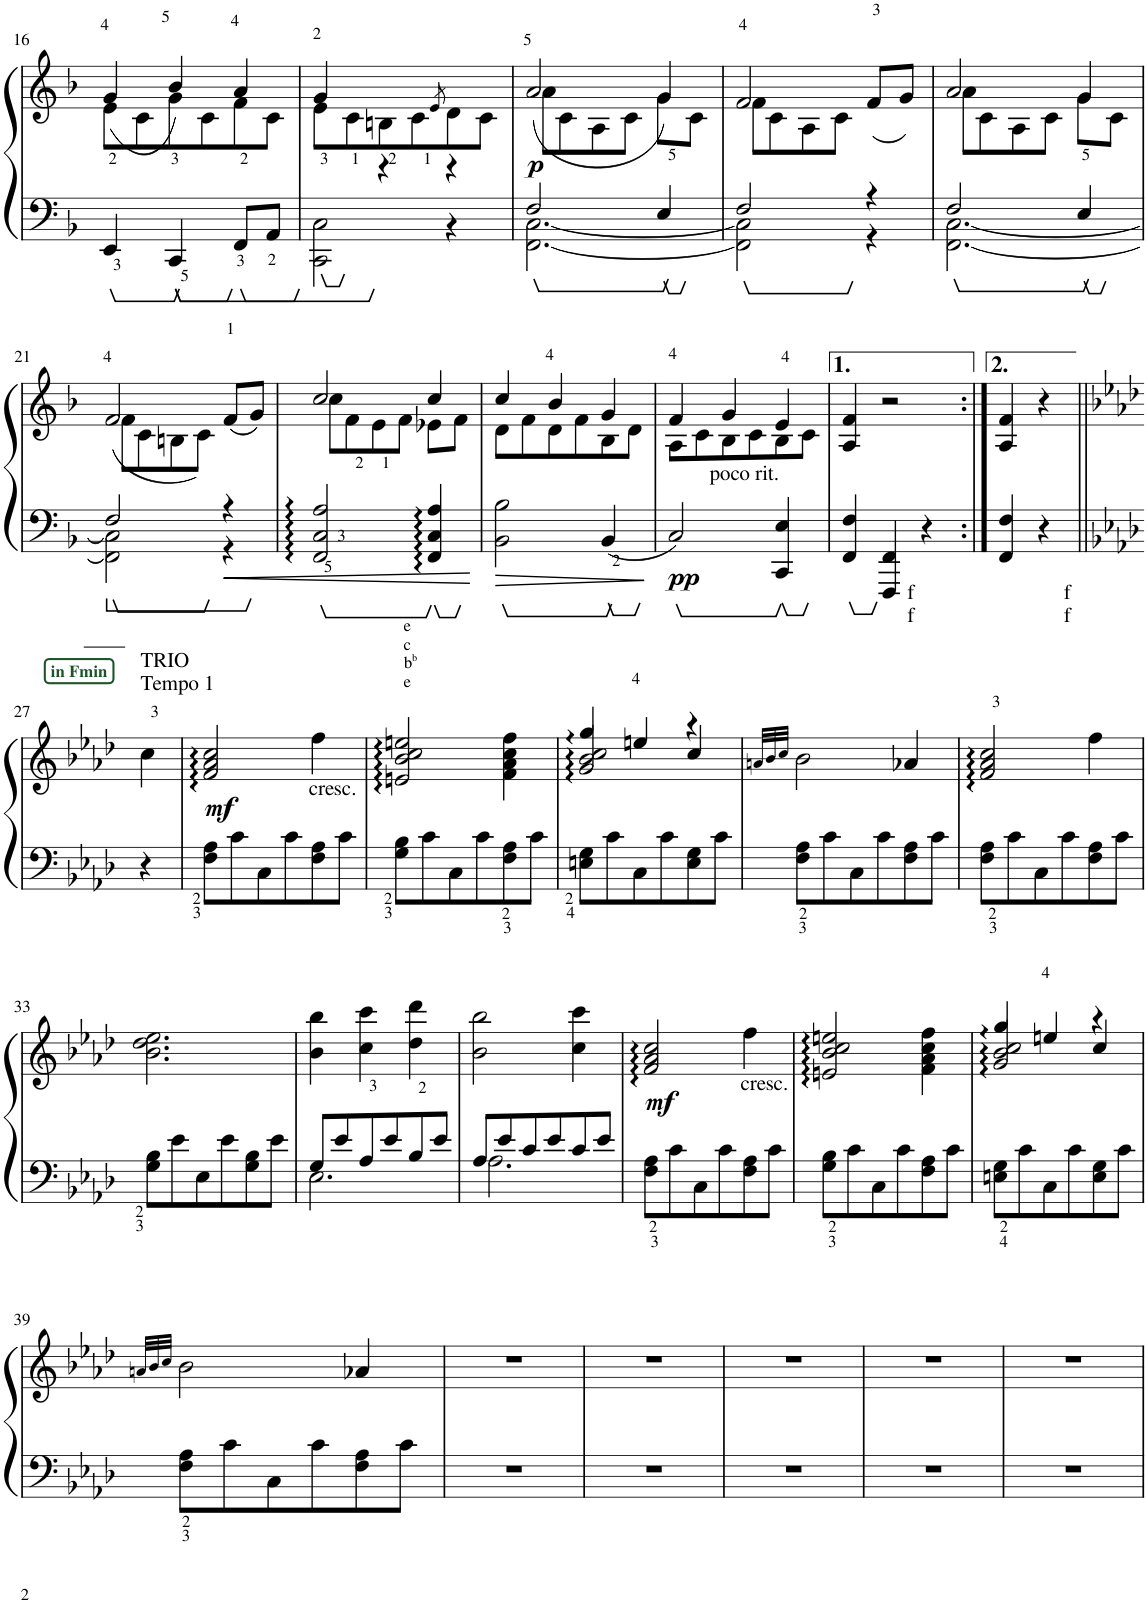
**kern	**kern	**dynam
*part1	*part1	*part1
*staff2	*staff1	*staff1/2
*I"Piano	*	*
*I'Pno.	*	*
!!LO:PB:g=z
*clefF4	*clefG2	*
*k[b-]	*k[b-]	*
*M3/4	*M3/4	*
=16	=16	=16
*	*^	*
4EE/	8e\L	(4g/	.
.	8c\	.	.
4CC/	8g\	4b-/)	.
.	8c\	.	.
8FF/L	8f\	4a/	.
8AA/J	8c\J	.	.
=17	=17	=17	=17
*^	*	*	*
2.ryy	2CC\ 2C\	8e\L	4g/	.
.	.	8c\	.	.
.	.	8Bn\	4r	.
.	.	8c\	.	.
.	.	8qe/	.	.
.	4r	8d\	4r	.
.	.	8c\J	.	.
=18	=18	=18	=18	=18
!	!	!	!	!LO:DY:b
2F/	[2.FF\ [2.C\	8a\L	(2a/	p
.	.	8c\	.	.
.	.	8A\	.	.
.	.	8c\J	.	.
4E/	.	8g\L	4g/)	.
.	.	8c\J	.	.
=19	=19	=19	=19	=19
2F/	2FF\] 2C\]	8f\L	2f/	.
.	.	8c\	.	.
.	.	8A\	.	.
.	.	8c\J	.	.
4r	4r	(8f/L	4ryy	.
.	.	8g/J)	.	.
=20	=20	=20	=20	=20
2F/	[2.FF\ [2.C\	8a\L	2a/	.
.	.	8c\	.	.
.	.	8A\	.	.
.	.	8c\J	.	.
4E/	.	8g\L	4g/	.
.	.	8c\J	.	.
!!LO:LB:g=z	!!
=21	=21	=21	=21	=21
2F/	2FF\] 2C\]	8f\L	(2f/	.
.	.	8c\	.	.
.	.	8Bn\	.	.
.	.	(8c\J	.	.
4r	4r	8f/L	4ryy	.
.	.	8g/J	.	.
*v	*v	*	*	*
=22	=22	=22	=22
2FF/ 2C/ 2A/	8cc\L	2cc/	.
.	8f\	.	.
.	8e\	.	.
.	8f\J	.	.
4FF/ 4C/ 4A/	8e-X\L	4cc/	.
.	8f\J	.	.
=23	=23	=23	=23
2BB-\ 2B-\	8d\L	4cc/	.
.	8f\	.	.
.	8d\	4b-/	.
.	8f\	.	.
4BB-/	8B-\	4g/	.
.	8d\J	.	.
=24	=24	=24	=24
!LO:TX:a:t=poco rit.	!	!	!
!	!	!	!LO:DY:b=2
2C/)	8A\L	4f/	pp
.	8c\	.	.
.	8B-\	4g/	.
.	8c\	.	.
4CC/ 4E/	8B-\	4e/	.
.	8c\J	.	.
*	*v	*v	*
=25	=25	=25
4FF/ 4F/	4A/ 4f/	.
!LO:TX:b:t=f	!	!
!LO:TX:b:t=f	!	!
4FFF/ 4FF/	2r	.
4r	.	.
=26:|!	=26:|!	=26:|!
4FF/ 4F/	4A/ 4f/	.
!LO:TX:b:t=f	!	!
!LO:TX:b:t=f	!	!
4r	4r	.
!!LO:LB:g=z
=27||	=27||	=27||
*k[b-e-a-d-]	*k[b-e-a-d-]	*
!	!LO:TX:a:t=TRIO	!
!	!LO:TX:a:t=Tempo 1	!
!	!LO:TX:a:B:color=#195529:t=in Fmin	!
4r	4cc\	.
=28	=28	=28
!	!	!LO:DY:b
8F\ 8A-\L	2f/ 2a-/ 2cc/	mf
8c\	.	.
8C\	.	.
8c\	.	.
!	!LO:TX:b:t=cresc.	!
8F\ 8A-\	4ff\	.
8c\J	.	.
=29	=29	=29
!	!LO:TX:a:t=e	!
!	!LO:TX:a:t=c	!
!	!LO:TX:a:t=b	!
!	!LO:TX:a:t=b	!
!	!LO:TX:a:t=e	!
8G\ 8B-\L	2en/ 2b-/ 2cc/ 2een/	.
8c\	.	.
8C\	.	.
8c\	.	.
8F\ 8A-\	4f\ 4a-\ 4cc\ 4ff\	.
8c\J	.	.
=30	=30	=30
*	*^	*
8En\ 8G\L	2g/ 2b-/ 2cc/	4gg::/	.
8c\	.	.	.
8C\	.	4een/	.
8c\	.	.	.
8E\ 8G\	4r	4cc/	.
8c\J	.	.	.
*	*v	*v	*
=31	=31	=31
.	32qan/LLL	.
.	32qb-/	.
.	32qcc/JJJ	.
8F\ 8A-\L	2b-\	.
8c\	.	.
8C\	.	.
8c\	.	.
8F\ 8A-\	4a-X/	.
8c\J	.	.
=32	=32	=32
8F\ 8A-\L	2f/ 2a-/ 2cc/	.
8c\	.	.
8C\	.	.
8c\	.	.
8F\ 8A-\	4ff\	.
8c\J	.	.
!!LO:LB:g=z
=33	=33	=33
8G\ 8B-\L	2.b-\ 2.dd-\ 2.ee-\	.
8e-\	.	.
8E-\	.	.
8e-\	.	.
8G\ 8B-\	.	.
8e-\J	.	.
=34	=34	=34
*^	*	*
8G/L	2.E-\	4b-\ 4bb-\	.
8e-/	.	.	.
8A-/	.	4cc\ 4ccc\	.
8e-/	.	.	.
8B-/	.	4dd-\ 4ddd-\	.
8e-/J	.	.	.
=35	=35	=35	=35
8A-/L	2.A-\	2b-\ 2bb-\	.
8e-/	.	.	.
8c/	.	.	.
8e-/	.	.	.
8c/	.	4cc\ 4ccc\	.
8e-/J	.	.	.
*v	*v	*	*
=36	=36	=36
!	!	!LO:DY:b
8F\ 8A-\L	2f/ 2a-/ 2cc/	mf
8c\	.	.
8C\	.	.
8c\	.	.
!	!LO:TX:b:t=cresc.	!
8F\ 8A-\	4ff\	.
8c\J	.	.
=37	=37	=37
8G\ 8B-\L	2en/ 2b-/ 2cc/ 2een/	.
8c\	.	.
8C\	.	.
8c\	.	.
8F\ 8A-\	4f\ 4a-\ 4cc\ 4ff\	.
8c\J	.	.
=38	=38	=38
*	*^	*
8En\ 8G\L	2g/ 2b-/ 2cc/	4gg::/	.
8c\	.	.	.
8C\	.	4een/	.
8c\	.	.	.
8E\ 8G\	4r	4cc/	.
8c\J	.	.	.
*	*v	*v	*
!!LO:LB:g=z
=39	=39	=39
.	32qan/LLL	.
.	32qb-/	.
.	32qcc/JJJ	.
8F\ 8A-\L	2b-\	.
8c\	.	.
8C\	.	.
8c\	.	.
8F\ 8A-\	4a-X/	.
8c\J	.	.
=40	=40	=40
2.r	2.r	.
=41	=41	=41
2.r	2.r	.
=42	=42	=42
2.r	2.r	.
=43	=43	=43
2.r	2.r	.
=44	=44	=44
2.r	2.r	.
=	=	=
*-	*-	*-
